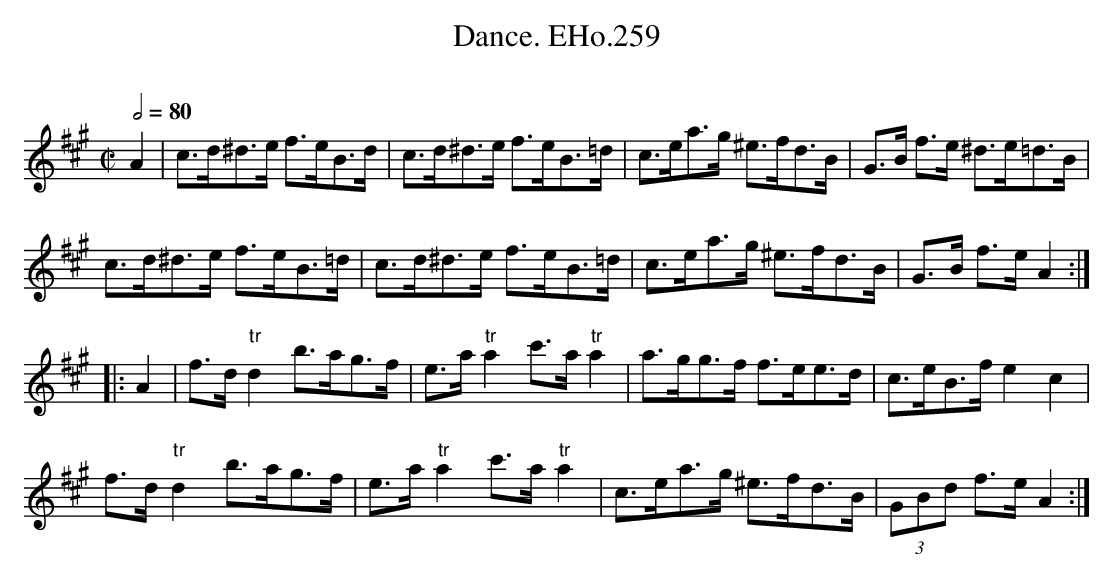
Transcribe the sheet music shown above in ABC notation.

X:1
T:Dance. EHo.259
M:C|
L:1/8
Q:1/2=80
O:
K:A
A2 | c>d^d>e f>eB>d | c>d^d>e f>eB>=d | c>ea>g ^e>fd>B | G>B f>e ^d>e=d>B |
c>d^d>e f>eB>=d | c>d^d>e f>eB>=d | c>ea>g ^e>fd>B | G>B f>e A2 :|
|: A2 | f>d"tr"d2 b>ag>f | e>a "tr"a2 c'>a "tr"a2 | a>gg>f f>ee>d | c>eB>f e2c2 |
f>d "tr"d2b>ag>f | e>a"tr"a2 c'>a"tr"a2 | c>ea>g ^e>fd>B | (3GBd f>e A2 :|
